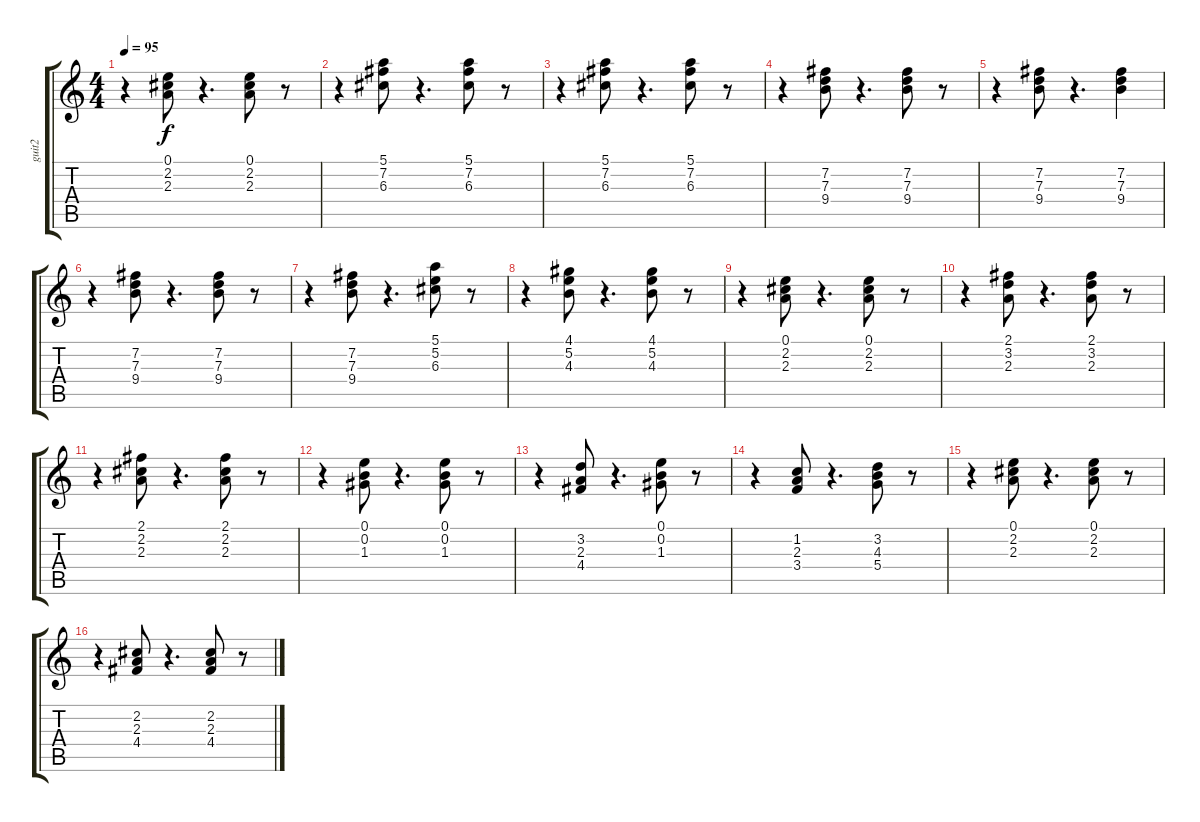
\track ("guit2" "guit2") {instrument electricguitarclean}
\staff {score tabs}
\tuning (E4 B3 G3 D3 A2 E2) {hide}
\ts (4 4)
\tempo 95
\clef g2
\ks c
r.4{dy f} (0.1 2.2 2.3).8 r.4{d} (0.1 2.2 2.3).8 r.8 |
r.4 (5.1 7.2 6.3).8 r.4{d} (5.1 7.2 6.3).8 r.8 |
r.4 (5.1 7.2 6.3).8 r.4{d} (5.1 7.2 6.3).8 r.8 |
r.4 (7.2 7.3 9.4).8 r.4{d} (7.2 7.3 9.4).8 r.8 |
r.4 (7.2 7.3 9.4).8 r.4{d} (7.2 7.3 9.4).4 |
r.4 (7.2 7.3 9.4).8 r.4{d} (7.2 7.3 9.4).8 r.8 |
r.4 (7.2 7.3 9.4).8 r.4{d} (5.1 5.2 6.3).8 r.8 |
r.4 (4.1 5.2 4.3).8 r.4{d} (4.1 5.2 4.3).8 r.8 |
r.4 (0.1 2.2 2.3).8 r.4{d} (0.1 2.2 2.3).8 r.8 |
r.4 (2.1 3.2 2.3).8 r.4{d} (2.1 3.2 2.3).8 r.8 |
r.4 (2.1 2.2 2.3).8 r.4{d} (2.1 2.2 2.3).8 r.8 |
r.4 (0.1 0.2 1.3).8 r.4{d} (0.1 0.2 1.3).8 r.8 |
r.4 (3.2 2.3 4.4).8 r.4{d} (0.1 0.2 1.3).8 r.8 |
r.4 (1.2 2.3 3.4).8 r.4{d} (3.2 4.3 5.4).8 r.8 |
r.4 (0.1 2.2 2.3).8 r.4{d} (0.1 2.2 2.3).8 r.8 |
r.4 (2.2 2.3 4.4).8 r.4{d} (2.2 2.3 4.4).8 r.8
